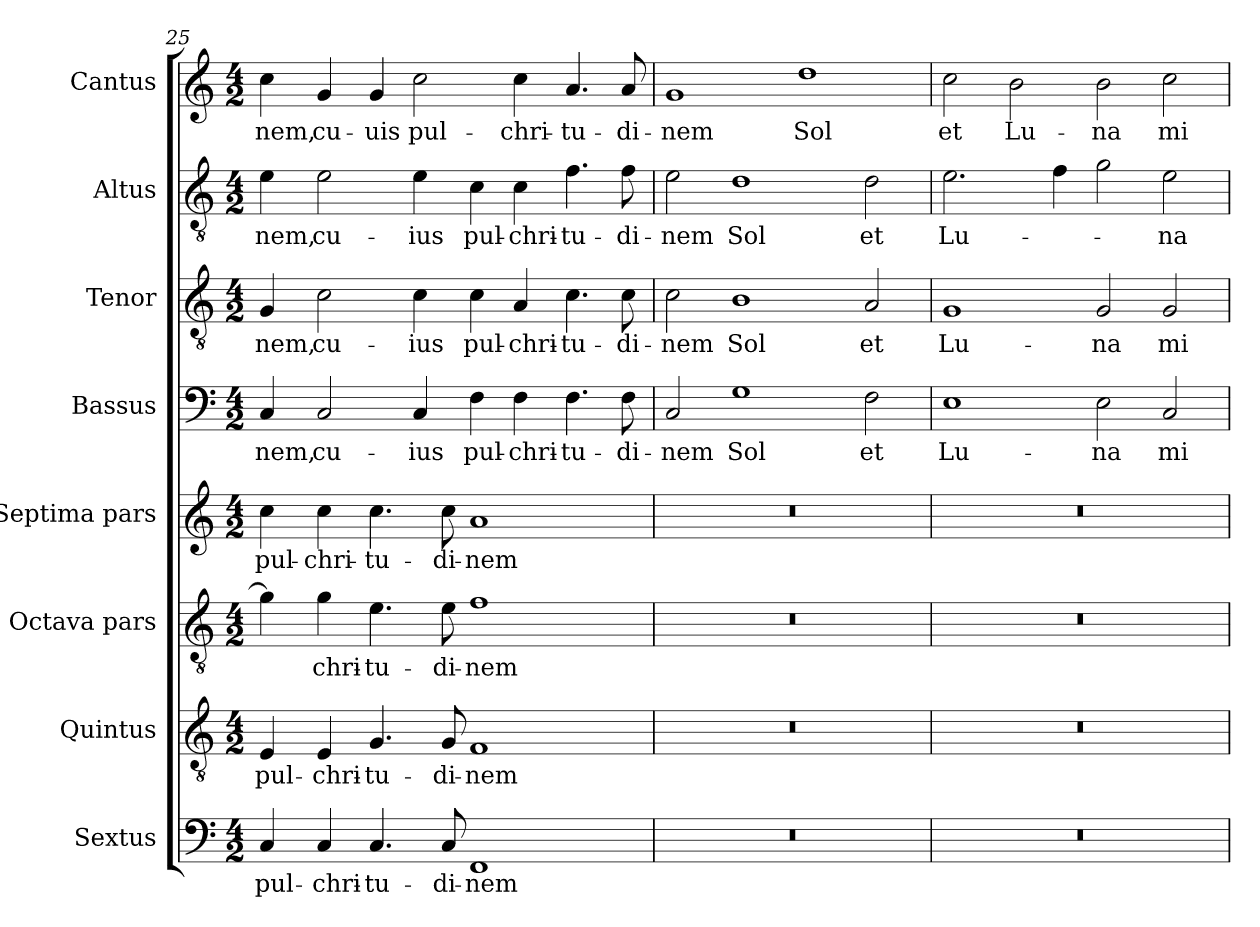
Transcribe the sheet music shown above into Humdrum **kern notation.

**kern	**text	**kern	**text	**kern	**text	**kern	**text	**kern	**text	**kern	**text	**kern	**text	**kern	**text
*part8	*part8	*part7	*part7	*part6	*part6	*part5	*part5	*part4	*part4	*part3	*part3	*part2	*part2	*part1	*part1
*staff8	*staff8	*staff7	*staff7	*staff6	*staff6	*staff5	*staff5	*staff4	*staff4	*staff3	*staff3	*staff2	*staff2	*staff1	*staff1
*I"Sextus	*	*I"Quintus	*	*I"Octava pars	*	*I"Septima pars	*	*I"Bassus	*	*I"Tenor	*	*I"Altus	*	*I"Cantus	*
*	*	*I'Q.	*	*	*	*	*	*I'B.	*	*I'T.	*	*I'A.	*	*I'C.	*
*clefF4	*	*clefGv2	*	*clefGv2	*	*clefG2	*	*clefF4	*	*clefGv2	*	*clefGv2	*	*clefG2	*
*	*	*ITrd7c12	*	*ITrd7c12	*	*	*	*	*	*ITrd7c12	*	*ITrd7c12	*	*	*
*k[]	*	*k[]	*	*k[]	*	*k[]	*	*k[]	*	*k[]	*	*k[]	*	*k[]	*
*C:	*	*C:	*	*C:	*	*C:	*	*C:	*	*C:	*	*C:	*	*C:	*
*M4/2	*	*M4/2	*	*M4/2	*	*M4/2	*	*M4/2	*	*M4/2	*	*M4/2	*	*M4/2	*
=25	=25	=25	=25	=25	=25	=25	=25	=25	=25	=25	=25	=25	=25	=25	=25
!	!LO:LY:b:color=#000000	!	!	!	!	!	!	!	!	!	!	!	!	!	!
!	!	!	!LO:LY:b:color=#000000	!	!	!	!	!	!	!	!	!	!	!	!
!	!	!	!	!	!	!	!LO:LY:b:color=#000000	!	!	!	!	!	!	!	!
!	!	!	!	!	!	!	!	!	!LO:LY:b:color=#000000	!	!	!	!	!	!
!	!	!	!	!	!	!	!	!	!	!	!LO:LY:b:color=#000000	!	!	!	!
!	!	!	!	!	!	!	!	!	!	!	!	!	!LO:LY:b:color=#000000	!	!
!	!	!	!	!	!	!	!	!	!	!	!	!	!	!	!LO:LY:b:color=#000000
4Ci/	pul-	4EEi/	pul-	4Gi\]	.	4cci\	pul-	4Ci/	-nem,	4GGi/	-nem,	4Ei\	-nem,	4cci\	-nem,
!	!LO:LY:b:color=#000000	!	!	!	!	!	!	!	!	!	!	!	!	!	!
!	!	!	!LO:LY:b:color=#000000	!	!	!	!	!	!	!	!	!	!	!	!
!	!	!	!	!	!LO:LY:b:color=#000000	!	!	!	!	!	!	!	!	!	!
!	!	!	!	!	!	!	!LO:LY:b:color=#000000	!	!	!	!	!	!	!	!
!	!	!	!	!	!	!	!	!	!LO:LY:b:color=#000000	!	!	!	!	!	!
!	!	!	!	!	!	!	!	!	!	!	!LO:LY:b:color=#000000	!	!	!	!
!	!	!	!	!	!	!	!	!	!	!	!	!	!LO:LY:b:color=#000000	!	!
!	!	!	!	!	!	!	!	!	!	!	!	!	!	!	!LO:LY:b:color=#000000
4Ci/	-chri-	4EEi/	-chri-	4Gi\	-chri-	4cci\	-chri-	2Ci/	cu-	2Ci\	cu-	2Ei\	cu-	4gi/	cu-
!	!LO:LY:b:color=#000000	!	!	!	!	!	!	!	!	!	!	!	!	!	!
!	!	!	!LO:LY:b:color=#000000	!	!	!	!	!	!	!	!	!	!	!	!
!	!	!	!	!	!LO:LY:b:color=#000000	!	!	!	!	!	!	!	!	!	!
!	!	!	!	!	!	!	!LO:LY:b:color=#000000	!	!	!	!	!	!	!	!
!	!	!	!	!	!	!	!	!	!	!	!	!	!	!	!LO:LY:b:color=#000000
4.Ci/	-tu-	4.GGi/	-tu-	4.Ei\	-tu-	4.cci\	-tu-	.	.	.	.	.	.	4gi/	-uis
!	!	!	!	!	!	!	!	!	!LO:LY:b:color=#000000	!	!	!	!	!	!
!	!	!	!	!	!	!	!	!	!	!	!LO:LY:b:color=#000000	!	!	!	!
!	!	!	!	!	!	!	!	!	!	!	!	!	!LO:LY:b:color=#000000	!	!
!	!	!	!	!	!	!	!	!	!	!	!	!	!	!	!LO:LY:b:color=#000000
.	.	.	.	.	.	.	.	4Ci/	-ius	4Ci\	-ius	4Ei\	-ius	2cci\	pul-
!	!LO:LY:b:color=#000000	!	!	!	!	!	!	!	!	!	!	!	!	!	!
!	!	!	!LO:LY:b:color=#000000	!	!	!	!	!	!	!	!	!	!	!	!
!	!	!	!	!	!LO:LY:b:color=#000000	!	!	!	!	!	!	!	!	!	!
!	!	!	!	!	!	!	!LO:LY:b:color=#000000	!	!	!	!	!	!	!	!
8Ci/	-di-	8GGi/	-di-	8Ei\	-di-	8cci\	-di-	.	.	.	.	.	.	.	.
!	!LO:LY:b:color=#000000	!	!	!	!	!	!	!	!	!	!	!	!	!	!
!	!	!	!LO:LY:b:color=#000000	!	!	!	!	!	!	!	!	!	!	!	!
!	!	!	!	!	!LO:LY:b:color=#000000	!	!	!	!	!	!	!	!	!	!
!	!	!	!	!	!	!	!LO:LY:b:color=#000000	!	!	!	!	!	!	!	!
!	!	!	!	!	!	!	!	!	!LO:LY:b:color=#000000	!	!	!	!	!	!
!	!	!	!	!	!	!	!	!	!	!	!LO:LY:b:color=#000000	!	!	!	!
!	!	!	!	!	!	!	!	!	!	!	!	!	!LO:LY:b:color=#000000	!	!
1FFi	-nem	1FFi	-nem	1Fi	-nem	1ai	-nem	4Fi\	pul-	4Ci\	pul-	4Ci\	pul-	.	.
!	!	!	!	!	!	!	!	!	!LO:LY:b:color=#000000	!	!	!	!	!	!
!	!	!	!	!	!	!	!	!	!	!	!LO:LY:b:color=#000000	!	!	!	!
!	!	!	!	!	!	!	!	!	!	!	!	!	!LO:LY:b:color=#000000	!	!
!	!	!	!	!	!	!	!	!	!	!	!	!	!	!	!LO:LY:b:color=#000000
.	.	.	.	.	.	.	.	4Fi\	-chri-	4AAi/	-chri-	4Ci\	-chri-	4cci\	-chri-
!	!	!	!	!	!	!	!	!	!LO:LY:b:color=#000000	!	!	!	!	!	!
!	!	!	!	!	!	!	!	!	!	!	!LO:LY:b:color=#000000	!	!	!	!
!	!	!	!	!	!	!	!	!	!	!	!	!	!LO:LY:b:color=#000000	!	!
!	!	!	!	!	!	!	!	!	!	!	!	!	!	!	!LO:LY:b:color=#000000
.	.	.	.	.	.	.	.	4.Fi\	-tu-	4.Ci\	-tu-	4.Fi\	-tu-	4.ai/	-tu-
!	!	!	!	!	!	!	!	!	!LO:LY:b:color=#000000	!	!	!	!	!	!
!	!	!	!	!	!	!	!	!	!	!	!LO:LY:b:color=#000000	!	!	!	!
!	!	!	!	!	!	!	!	!	!	!	!	!	!LO:LY:b:color=#000000	!	!
!	!	!	!	!	!	!	!	!	!	!	!	!	!	!	!LO:LY:b:color=#000000
.	.	.	.	.	.	.	.	8Fi\	-di-	8Ci\	-di-	8Fi\	-di-	8ai/	-di-
!!LO:PB:g=z
=26	=26	=26	=26	=26	=26	=26	=26	=26	=26	=26	=26	=26	=26	=26	=26
!LO:N:vis=1	!	!LO:N:vis=1	!	!LO:N:vis=1	!	!LO:N:vis=1	!	!	!	!	!	!	!	!	!
!	!	!	!	!	!	!	!	!	!LO:LY:b:color=#000000	!	!	!	!	!	!
!	!	!	!	!	!	!	!	!	!	!	!LO:LY:b:color=#000000	!	!	!	!
!	!	!	!	!	!	!	!	!	!	!	!	!	!LO:LY:b:color=#000000	!	!
!	!	!	!	!	!	!	!	!	!	!	!	!	!	!	!LO:LY:b:color=#000000
0r	.	0r	.	0r	.	0r	.	2Ci/	-nem	2Ci\	-nem	2Ei\	-nem	1gi	-nem
!	!	!	!	!	!	!	!	!	!LO:LY:b:color=#000000	!	!	!	!	!	!
!	!	!	!	!	!	!	!	!	!	!	!LO:LY:b:color=#000000	!	!	!	!
!	!	!	!	!	!	!	!	!	!	!	!	!	!LO:LY:b:color=#000000	!	!
.	.	.	.	.	.	.	.	1Gi	Sol	1BBi	Sol	1Di	Sol	.	.
!	!	!	!	!	!	!	!	!	!	!	!	!	!	!	!LO:LY:b:color=#000000
.	.	.	.	.	.	.	.	.	.	.	.	.	.	1ddi	Sol
!	!	!	!	!	!	!	!	!	!LO:LY:b:color=#000000	!	!	!	!	!	!
!	!	!	!	!	!	!	!	!	!	!	!LO:LY:b:color=#000000	!	!	!	!
!	!	!	!	!	!	!	!	!	!	!	!	!	!LO:LY:b:color=#000000	!	!
.	.	.	.	.	.	.	.	2Fi\	et	2AAi/	et	2Di\	et	.	.
=27	=27	=27	=27	=27	=27	=27	=27	=27	=27	=27	=27	=27	=27	=27	=27
!LO:N:vis=1	!	!LO:N:vis=1	!	!LO:N:vis=1	!	!LO:N:vis=1	!	!	!	!	!	!	!	!	!
!	!	!	!	!	!	!	!	!	!LO:LY:b:color=#000000	!	!	!	!	!	!
!	!	!	!	!	!	!	!	!	!	!	!LO:LY:b:color=#000000	!	!	!	!
!	!	!	!	!	!	!	!	!	!	!	!	!	!LO:LY:b:color=#000000	!	!
!	!	!	!	!	!	!	!	!	!	!	!	!	!	!	!LO:LY:b:color=#000000
0r	.	0r	.	0r	.	0r	.	1Ei	Lu-	1GGi	Lu-	2.Ei\	Lu-	2cci\	et
!	!	!	!	!	!	!	!	!	!	!	!	!	!	!	!LO:LY:b:color=#000000
.	.	.	.	.	.	.	.	.	.	.	.	.	.	2bi\	Lu-
.	.	.	.	.	.	.	.	.	.	.	.	4Fi\	.	.	.
!	!	!	!	!	!	!	!	!	!LO:LY:b:color=#000000	!	!	!	!	!	!
!	!	!	!	!	!	!	!	!	!	!	!LO:LY:b:color=#000000	!	!	!	!
!	!	!	!	!	!	!	!	!	!	!	!	!	!	!	!LO:LY:b:color=#000000
.	.	.	.	.	.	.	.	2Ei\	-na	2GGi/	-na	2Gi\	.	2bi\	-na
!	!	!	!	!	!	!	!	!	!LO:LY:b:color=#000000	!	!	!	!	!	!
!	!	!	!	!	!	!	!	!	!	!	!LO:LY:b:color=#000000	!	!	!	!
!	!	!	!	!	!	!	!	!	!	!	!	!	!LO:LY:b:color=#000000	!	!
!	!	!	!	!	!	!	!	!	!	!	!	!	!	!	!LO:LY:b:color=#000000
.	.	.	.	.	.	.	.	2Ci/	mi-	2GGi/	mi-	2Ei\	-na	2cci\	mi-
=	=	=	=	=	=	=	=	=	=	=	=	=	=	=	=
*-	*-	*-	*-	*-	*-	*-	*-	*-	*-	*-	*-	*-	*-	*-	*-
